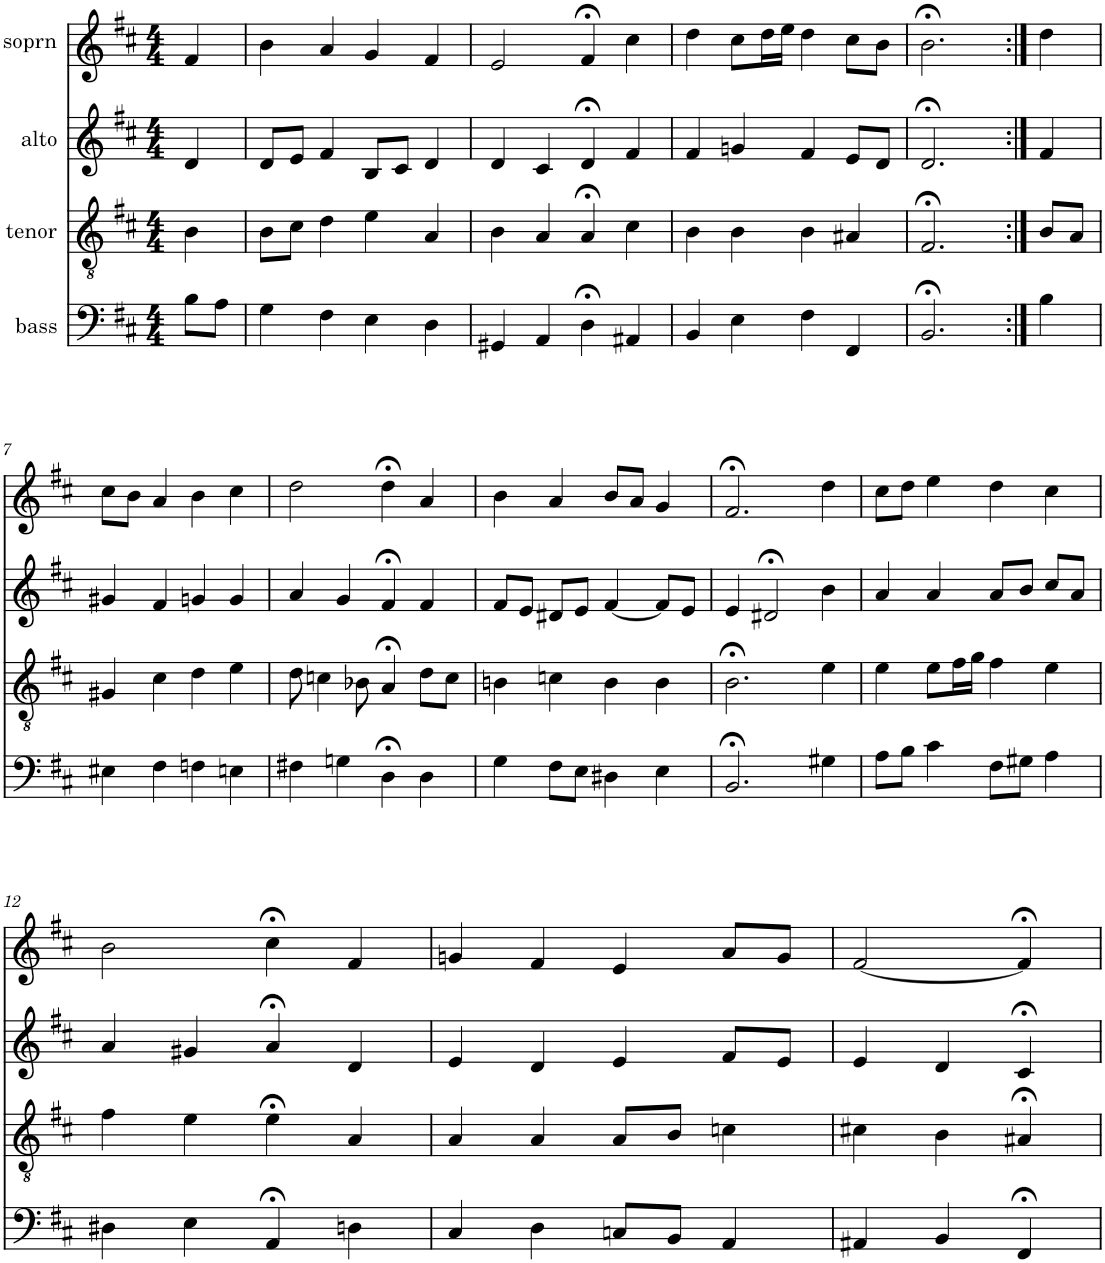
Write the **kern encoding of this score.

**kern	**kern	**kern	**kern
*part4	*part3	*part2	*part1
*staff4	*staff3	*staff2	*staff1
*I"bass	*I"tenor	*I"alto	*I"soprn
*clefF4	*clefGv2	*clefG2	*clefG2
*k[f#c#]	*k[f#c#]	*k[f#c#]	*k[f#c#]
*b:	*b:	*b:	*b:
*M4/4	*M4/4	*M4/4	*M4/4
=1	=1	=1	=1
8B\L	4B\	4d/	4f#/
8A\J	.	.	.
=2	=2	=2	=2
4G\	8B\L	8d/L	4b\
.	8c#\J	8e/J	.
4F#\	4d\	4f#/	4a/
4E\	4e\	8B/L	4g/
.	.	8c#/J	.
4D\	4A/	4d/	4f#/
=3	=3	=3	=3
4GG#X/	4B\	4d/	2e/
4AA/	4A/	4c#/	.
4D;<\	4A;</	4d;</	4f#;</
4AA#X/	4c#\	4f#/	4cc#\
=4	=4	=4	=4
4BB/	4B\	4f#/	4dd\
4E\	4B\	4gn/	8cc#\L
.	.	.	16dd\L
.	.	.	16ee\JJ
4F#\	4B\	4f#/	4dd\
4FF#/	4A#X/	8e/L	8cc#\L
.	.	8d/J	8b\J
=5	=5	=5	=5
2.BB;</	2.F#;</	2.d;</	2.b;<\
=6:|!	=6:|!	=6:|!	=6:|!
4B\	8B/L	4f#/	4dd\
.	8A/J	.	.
!!LO:LB:g=z
=7	=7	=7	=7
4E#X\	4G#X/	4g#X/	8cc#\L
.	.	.	8b\J
4F#\	4c#\	4f#/	4a/
4Fn\	4d\	4gn/	4b\
4En\	4e\	4g/	4cc#\
=8	=8	=8	=8
4F#X\	8d\	4a/	2dd\
.	4cn\	.	.
4Gn\	.	4g/	.
.	8B-X\	.	.
4D;<\	4A;</	4f#;</	4dd;<\
4D\	8d\L	4f#/	4a/
.	8c\J	.	.
=9	=9	=9	=9
4G\	4Bn\	8f#/L	4b\
.	.	8e/J	.
8F#\L	4cn\	8d#X/L	4a/
8E\J	.	8e/J	.
4D#X\	4B\	[4f#/	8b/L
.	.	.	8a/J
4E\	4B\	8f#/L]	4g/
.	.	8e/J	.
=10	=10	=10	=10
2.BB;</	2.B;<\	4e/	2.f#;</
.	.	2d#X;</	.
4G#X\	4e\	4b\	4dd\
=11	=11	=11	=11
8A\L	4e\	4a/	8cc#\L
8B\J	.	.	8dd\J
4c#\	8e\L	4a/	4ee\
.	16f#\L	.	.
.	16g\JJ	.	.
8F#\L	4f#\	8a/L	4dd\
8G#X\J	.	8b/J	.
4A\	4e\	8cc#/L	4cc#\
.	.	8a/J	.
!!LO:LB:g=z
=12	=12	=12	=12
4D#X\	4f#\	4a/	2b\
4E\	4e\	4g#X/	.
4AA;</	4e;<\	4a;</	4cc#;<\
4Dn\	4A/	4d/	4f#/
=13	=13	=13	=13
4C#/	4A/	4e/	4gn/
4D\	4A/	4d/	4f#/
8Cn/L	8A/L	4e/	4e/
8BB/J	8B/J	.	.
4AA/	4cn\	8f#/L	8a/L
.	.	8e/J	8g/J
=14	=14	=14	=14
4AA#X/	4c#X\	4e/	[2f#/
4BB/	4B\	4d/	.
4FF#;</	4A#X;</	4c#;</	4f#;</]
=	=	=	=
*-	*-	*-	*-
